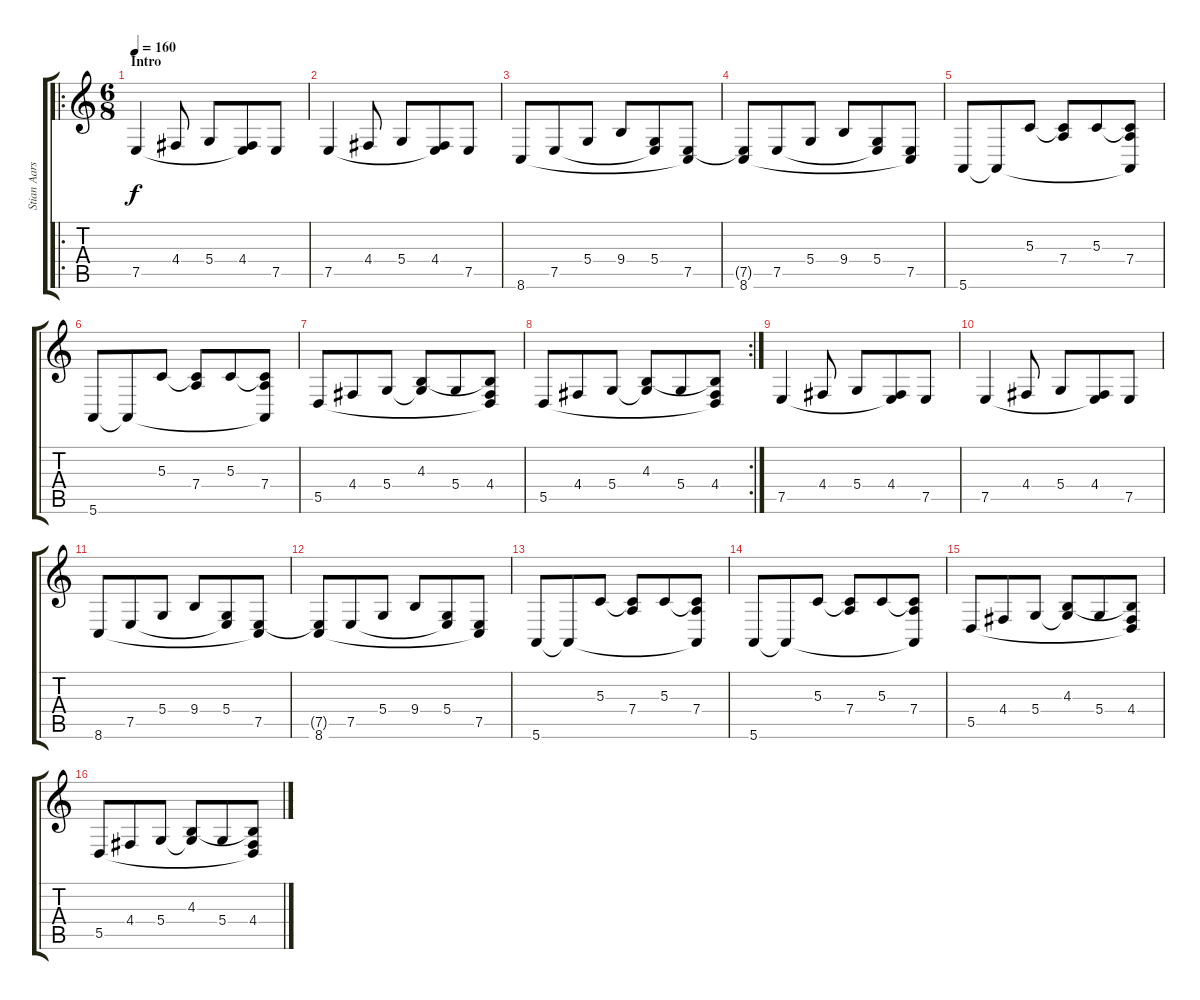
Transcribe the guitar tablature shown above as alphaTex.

\track ("Stian Aarstad" "Stian Aars") {instrument acousticgrandpiano}
\staff {score tabs}
\tuning (E4 B3 G3 D3 A2 E2) {hide}
\ro
\ts (6 8)
\section ("" "Intro")
\tempo 160
\clef g2
\ks c
7.5.4{dy f instrument acousticgrandpiano} 4.4.8 5.4.8 (4.4 7.5{t}).8 7.5.8 |
7.5.4 4.4.8 5.4.8 (4.4 7.5{t}).8 7.5.8 |
8.6.8 7.5.8 5.4.8 9.4.8 (5.4 7.5{t}).8 (7.5 8.6{t}).8 |
(7.5{t} 8.6).8 7.5.8 5.4.8 9.4.8 (5.4 7.5{t}).8 (7.5 8.6{t}).8 |
5.6.8 5.6{t}.8 5.3.8 (5.3{t} 7.4).8 5.3.8 (5.3{t} 7.4 5.6{t}).8 |
5.6.8 5.6{t}.8 5.3.8 (5.3{t} 7.4).8 5.3.8 (5.3{t} 7.4 5.6{t}).8 |
5.5.8 4.4.8 5.4.8 (4.3 5.4{t}).8 5.4.8 (4.3{t} 4.4 5.5{t}).8 |
\rc 2
5.5.8 4.4.8 5.4.8 (4.3 5.4{t}).8 5.4.8 (4.3{t} 4.4 5.5{t}).8 |
7.5.4 4.4.8 5.4.8 (4.4 7.5{t}).8 7.5.8 |
7.5.4 4.4.8 5.4.8 (4.4 7.5{t}).8 7.5.8 |
8.6.8 7.5.8 5.4.8 9.4.8 (5.4 7.5{t}).8 (7.5 8.6{t}).8 |
(7.5{t} 8.6).8 7.5.8 5.4.8 9.4.8 (5.4 7.5{t}).8 (7.5 8.6{t}).8 |
5.6.8 5.6{t}.8 5.3.8 (5.3{t} 7.4).8 5.3.8 (5.3{t} 7.4 5.6{t}).8 |
5.6.8 5.6{t}.8 5.3.8 (5.3{t} 7.4).8 5.3.8 (5.3{t} 7.4 5.6{t}).8 |
5.5.8 4.4.8 5.4.8 (4.3 5.4{t}).8 5.4.8 (4.3{t} 4.4 5.5{t}).8 |
5.5.8 4.4.8 5.4.8 (4.3 5.4{t}).8 5.4.8 (4.3{t} 4.4 5.5{t}).8
